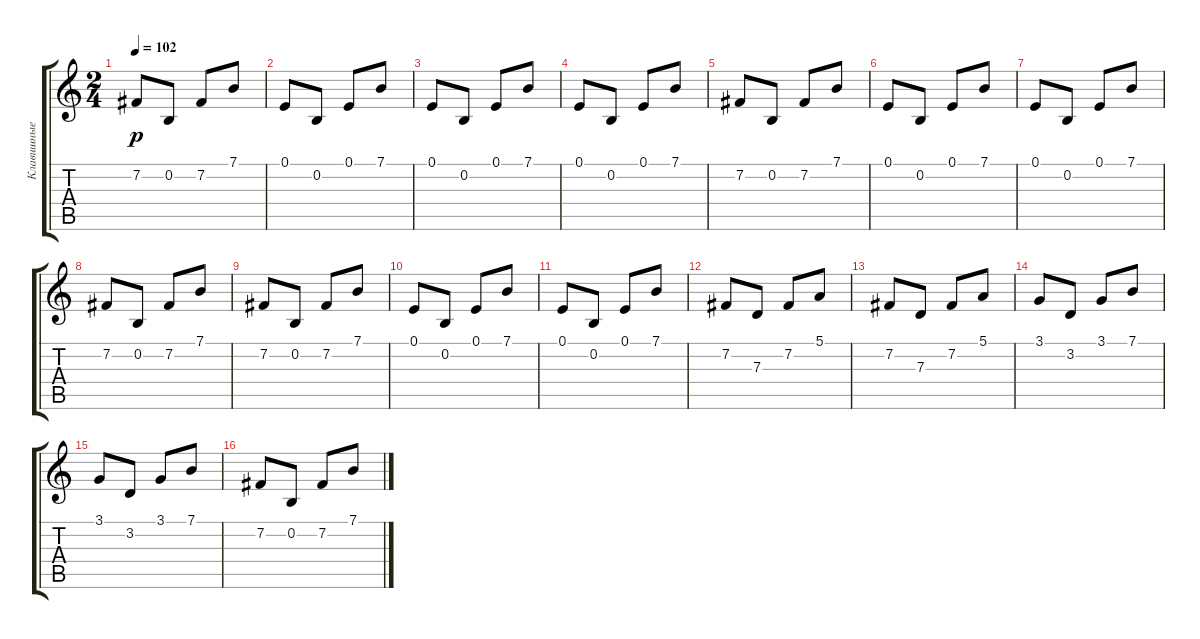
\track ("Клавишные" "Клавишные") {instrument synthbrass2}
\staff {score tabs}
\tuning (E4 B3 G3 D3 A2 E2) {hide}
\ts (2 4)
\tempo 102
\clef g2
\ks c
7.2.8{dy p} 0.2.8 7.2.8 7.1.8 |
0.1.8 0.2.8 0.1.8 7.1.8 |
0.1.8 0.2.8 0.1.8 7.1.8 |
0.1.8 0.2.8 0.1.8 7.1.8 |
7.2.8 0.2.8 7.2.8 7.1.8 |
0.1.8 0.2.8 0.1.8 7.1.8 |
0.1.8 0.2.8 0.1.8 7.1.8 |
7.2.8 0.2.8 7.2.8 7.1.8 |
7.2.8 0.2.8 7.2.8 7.1.8 |
0.1.8 0.2.8 0.1.8 7.1.8 |
0.1.8 0.2.8 0.1.8 7.1.8 |
7.2.8 7.3.8 7.2.8 5.1.8 |
7.2.8 7.3.8 7.2.8 5.1.8 |
3.1.8 3.2.8 3.1.8 7.1.8 |
3.1.8 3.2.8 3.1.8 7.1.8 |
7.2.8 0.2.8 7.2.8 7.1.8
